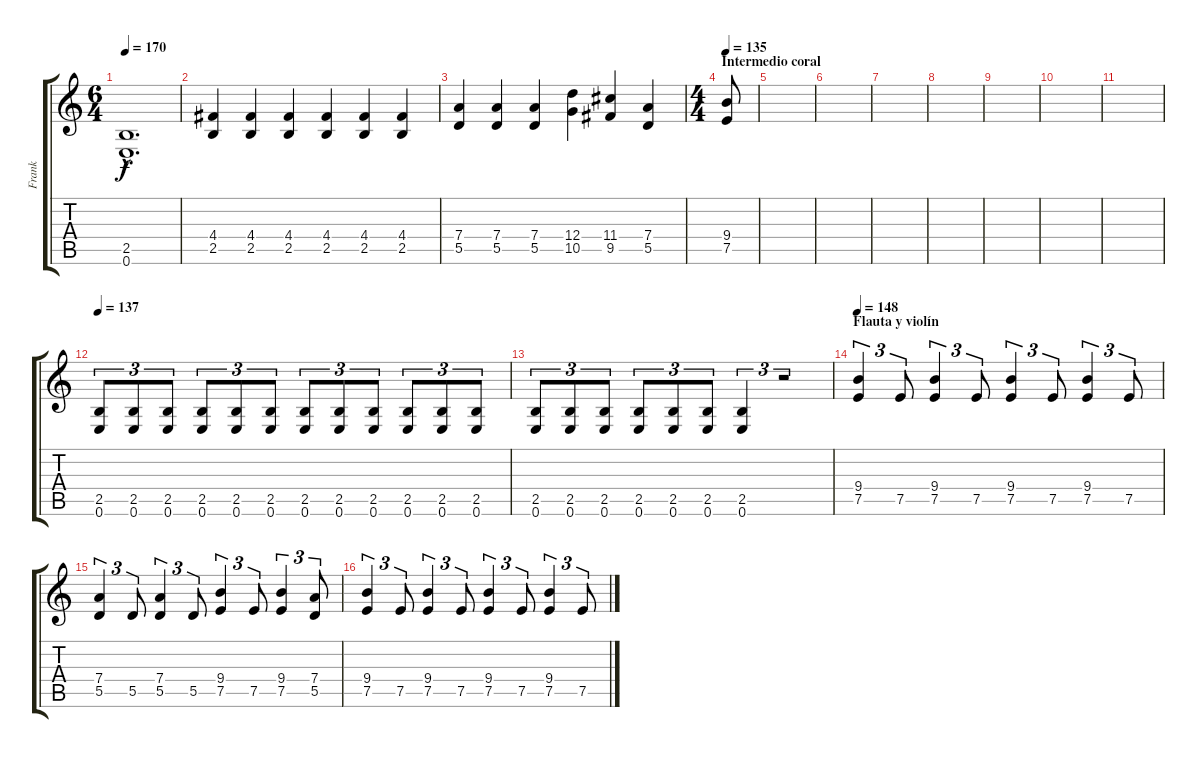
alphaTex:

\track ("Frank" "Frank") {instrument distortionguitar}
\staff {score tabs}
\tuning (E4 B3 G3 D3 A2 E2) {hide}
\ts (6 4)
\tempo 170
\clef g2
\ks c
(2.5{hac} 0.6{hac}).1{d dy f} |
(4.4 2.5).4 (4.4 2.5).4 (4.4 2.5).4 (4.4 2.5).4 (4.4 2.5).4 (4.4 2.5).4 |
(7.4 5.5).4 (7.4 5.5).4 (7.4 5.5).4 (12.4 10.5).4 (11.4 9.5).4 (7.4 5.5).4 |
\ts (4 4)
\section ("" "Intermedio coral")
\tempo 135
(9.4 7.5).8 |
|
|
|
|
|
|
|
\tempo 137
(2.5 0.6).8{tu (3 2) volume 13} (2.5 0.6).8{tu (3 2)} (2.5 0.6).8{tu (3 2)} (2.5 0.6).8{tu (3 2)} (2.5 0.6).8{tu (3 2)} (2.5 0.6).8{tu (3 2)} (2.5 0.6).8{tu (3 2)} (2.5 0.6).8{tu (3 2)} (2.5 0.6).8{tu (3 2)} (2.5 0.6).8{tu (3 2)} (2.5 0.6).8{tu (3 2)} (2.5 0.6).8{tu (3 2)} |
(2.5 0.6).8{tu (3 2)} (2.5 0.6).8{tu (3 2)} (2.5 0.6).8{tu (3 2)} (2.5 0.6).8{tu (3 2)} (2.5 0.6).8{tu (3 2)} (2.5 0.6).8{tu (3 2)} (2.5 0.6).4{tu (3 2)} r.2{tu (3 2)} |
\section ("" "Flauta y violín ")
\tempo 148
(9.4 7.5).4{tu (3 2) volume 13} 7.5.8{tu (3 2)} (9.4 7.5).4{tu (3 2)} 7.5.8{tu (3 2)} (9.4 7.5).4{tu (3 2)} 7.5.8{tu (3 2)} (9.4 7.5).4{tu (3 2)} 7.5.8{tu (3 2)} |
(7.4 5.5).4{tu (3 2)} 5.5.8{tu (3 2)} (7.4 5.5).4{tu (3 2)} 5.5.8{tu (3 2)} (9.4 7.5).4{tu (3 2)} 7.5.8{tu (3 2)} (9.4 7.5).4{tu (3 2)} (7.4 5.5).8{tu (3 2)} |
(9.4 7.5).4{tu (3 2)} 7.5.8{tu (3 2)} (9.4 7.5).4{tu (3 2)} 7.5.8{tu (3 2)} (9.4 7.5).4{tu (3 2)} 7.5.8{tu (3 2)} (9.4 7.5).4{tu (3 2)} 7.5.8{tu (3 2)}
